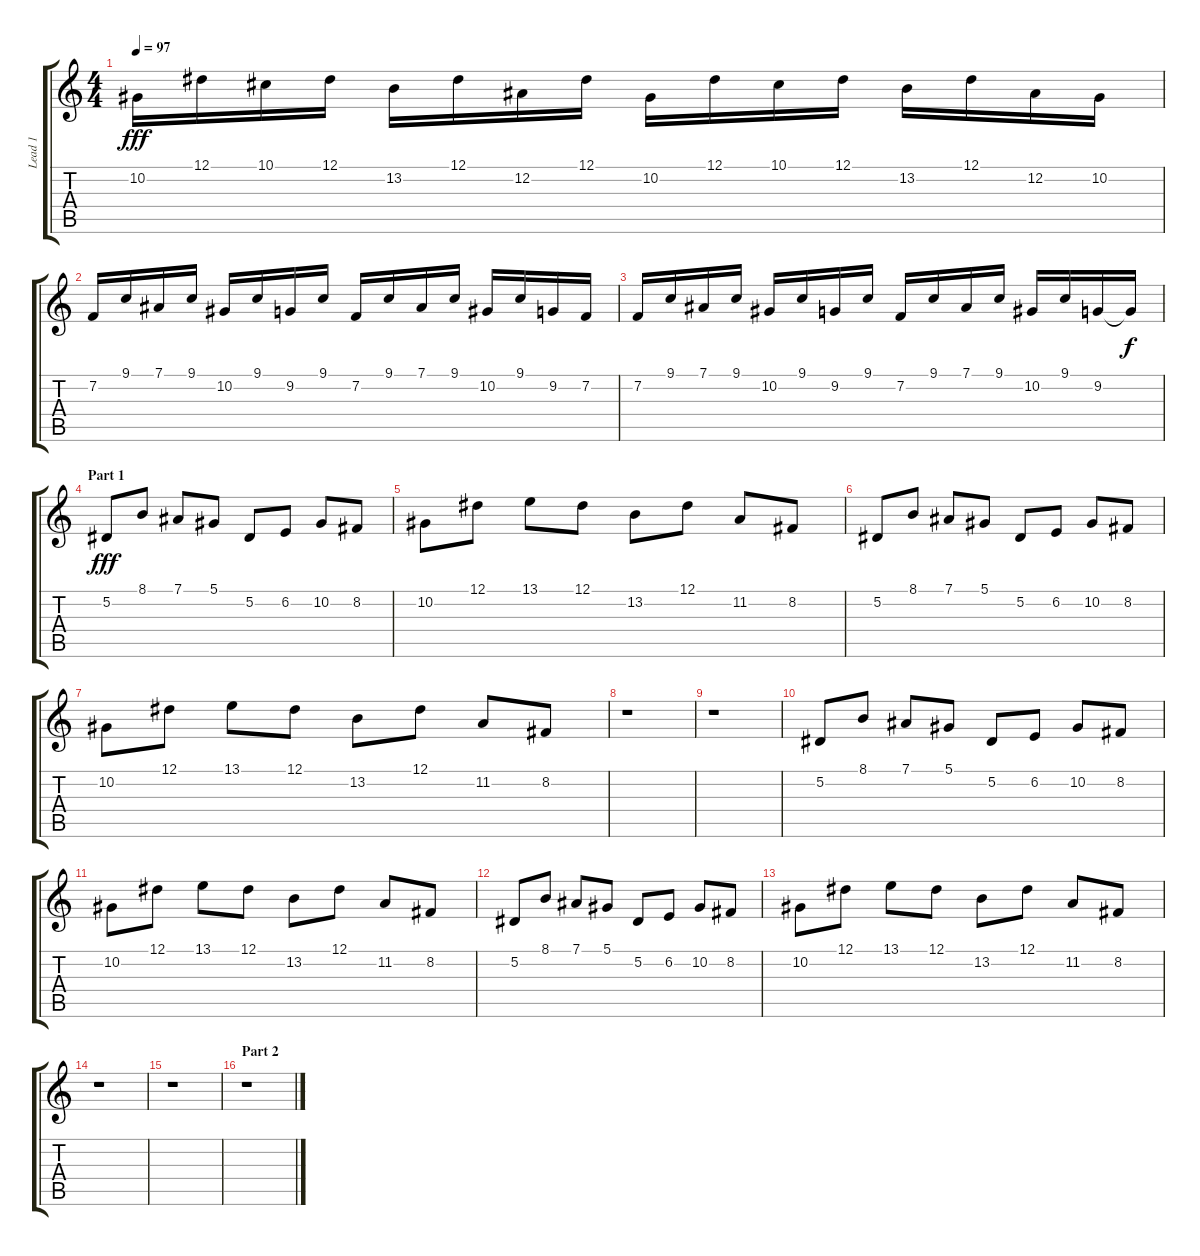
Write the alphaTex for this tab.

\track ("Lead 1" "Lead 1") {instrument lead2sawtooth}
\staff {score tabs}
\tuning (Eb4 Bb3 Gb3 Db3 Ab2 Eb2) {hide}
\ts (4 4)
\tempo 97
\clef g2
\ks c
10.2.16{dy fff} 12.1.16 10.1.16 12.1.16 13.2.16 12.1.16 12.2.16 12.1.16 10.2.16 12.1.16 10.1.16 12.1.16 13.2.16 12.1.16 12.2.16 10.2.16 |
7.2.16 9.1.16 7.1.16 9.1.16 10.2.16 9.1.16 9.2.16 9.1.16 7.2.16 9.1.16 7.1.16 9.1.16 10.2.16 9.1.16 9.2.16 7.2.16 |
7.2.16 9.1.16 7.1.16 9.1.16 10.2.16 9.1.16 9.2.16 9.1.16 7.2.16 9.1.16 7.1.16 9.1.16 10.2.16 9.1.16 9.2.16 9.2{t}.16{dy f} |
\section ("" "Part 1")
5.2.8{dy fff} 8.1.8 7.1.8 5.1.8 5.2.8 6.2.8 10.2.8 8.2.8 |
10.2.8 12.1.8 13.1.8 12.1.8 13.2.8 12.1.8 11.2.8 8.2.8 |
5.2.8 8.1.8 7.1.8 5.1.8 5.2.8 6.2.8 10.2.8 8.2.8 |
10.2.8 12.1.8 13.1.8 12.1.8 13.2.8 12.1.8 11.2.8 8.2.8 |
r.1 |
r.1 |
5.2.8 8.1.8 7.1.8 5.1.8 5.2.8 6.2.8 10.2.8 8.2.8 |
10.2.8 12.1.8 13.1.8 12.1.8 13.2.8 12.1.8 11.2.8 8.2.8 |
5.2.8 8.1.8 7.1.8 5.1.8 5.2.8 6.2.8 10.2.8 8.2.8 |
10.2.8 12.1.8 13.1.8 12.1.8 13.2.8 12.1.8 11.2.8 8.2.8 |
r.1 |
r.1 |
\section ("" "Part 2")
r.1
